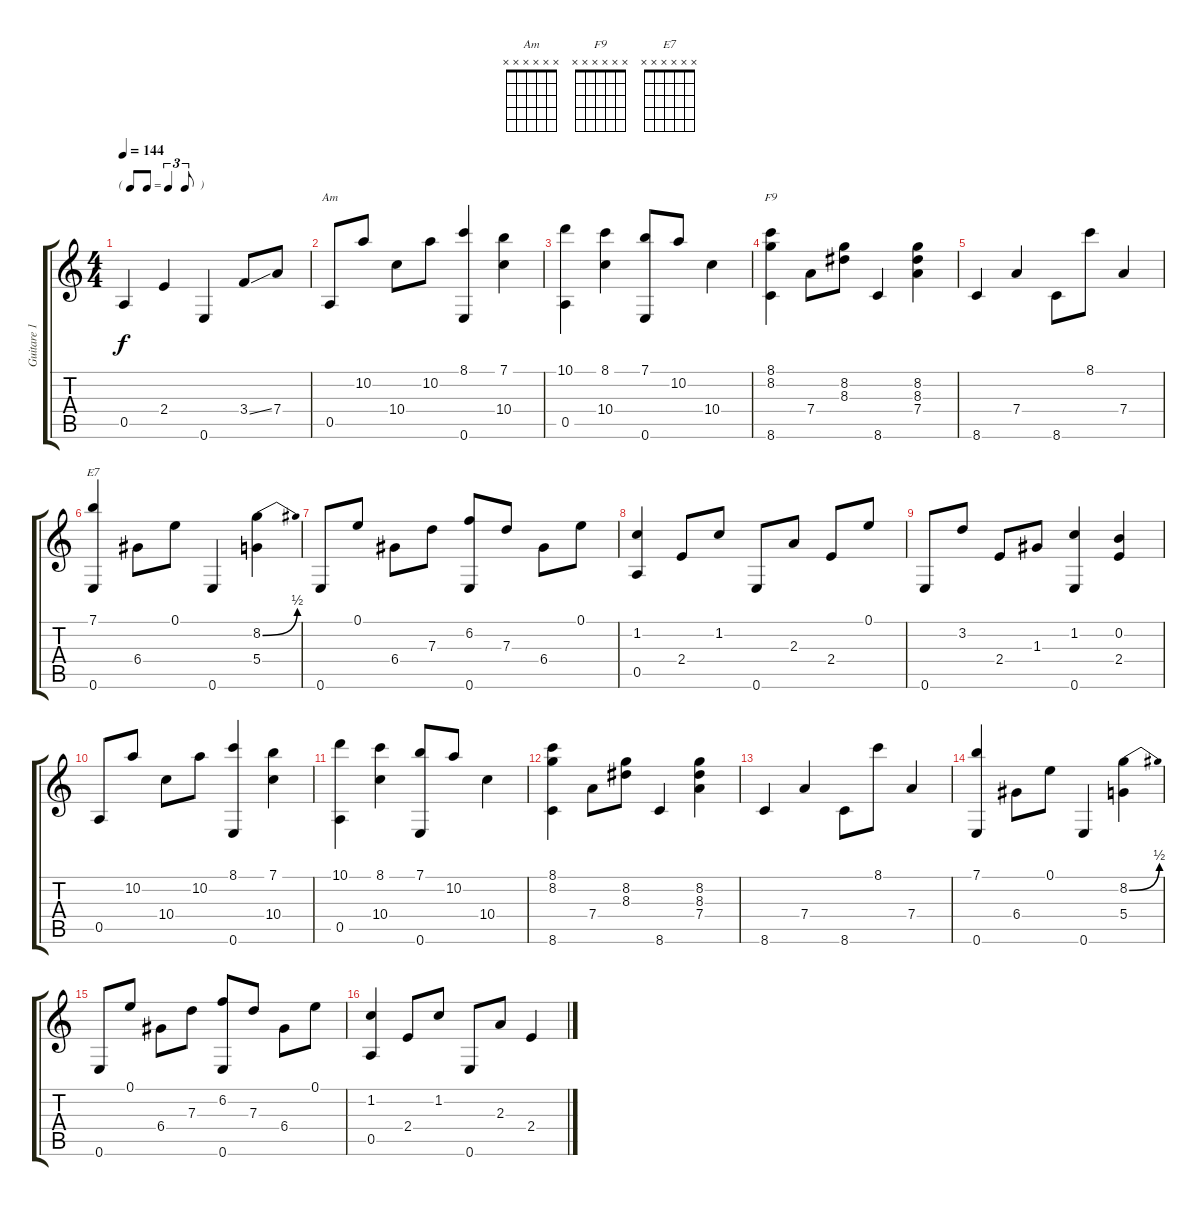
\track ("Guitare 1" "Guitare 1") {instrument acousticguitarsteel}
\staff {score tabs}
\tuning (E4 B3 G3 D3 A2 E2) {hide}
\chord ("Am" x x x x x x) {firstfret 0}
\chord ("F9" x x x x x x) {firstfret 0}
\chord ("E7" x x x x x x) {firstfret 0}
\ts (4 4)
\tf triplet8th
\tempo 144
\clef g2
\ks c
0.5.4{dy f} 2.4.4 0.6.4 3.4{ss}.8 7.4.8 |
0.5.8{ch "Am"} 10.2.8 10.4.8 10.2.8 (8.1 0.6).4 (7.1 10.4).4 |
(10.1 0.5).4 (8.1 10.4).4 (7.1 0.6).8 10.2.8 10.4.4 |
(8.1 8.2 8.6).4{ch "F9"} 7.4.8 (8.2 8.3).8 8.6.4 (8.2 8.3 7.4).4 |
8.6.4 7.4.4 8.6.8 8.1.8 7.4.4 |
(7.1 0.6).4{ch "E7"} 6.4.8 0.1.8 0.6.4 (8.2{be (bend 0 0 60 2)} 5.4).4 |
0.6.8 0.1.8 6.4.8 7.3.8 (6.2 0.6).8 7.3.8 6.4.8 0.1.8 |
(1.2 0.5).4 2.4.8 1.2.8 0.6.8 2.3.8 2.4.8 0.1.8 |
0.6.8 3.2.8 2.4.8 1.3.8 (1.2 0.6).4 (0.2 2.4).4 |
0.5.8 10.2.8 10.4.8 10.2.8 (8.1 0.6).4 (7.1 10.4).4 |
(10.1 0.5).4 (8.1 10.4).4 (7.1 0.6).8 10.2.8 10.4.4 |
(8.1 8.2 8.6).4 7.4.8 (8.2 8.3).8 8.6.4 (8.2 8.3 7.4).4 |
8.6.4 7.4.4 8.6.8 8.1.8 7.4.4 |
(7.1 0.6).4 6.4.8 0.1.8 0.6.4 (8.2{be (bend 0 0 60 2)} 5.4).4 |
0.6.8 0.1.8 6.4.8 7.3.8 (6.2 0.6).8 7.3.8 6.4.8 0.1.8 |
(1.2 0.5).4 2.4.8 1.2.8 0.6.8 2.3.8 2.4.4
